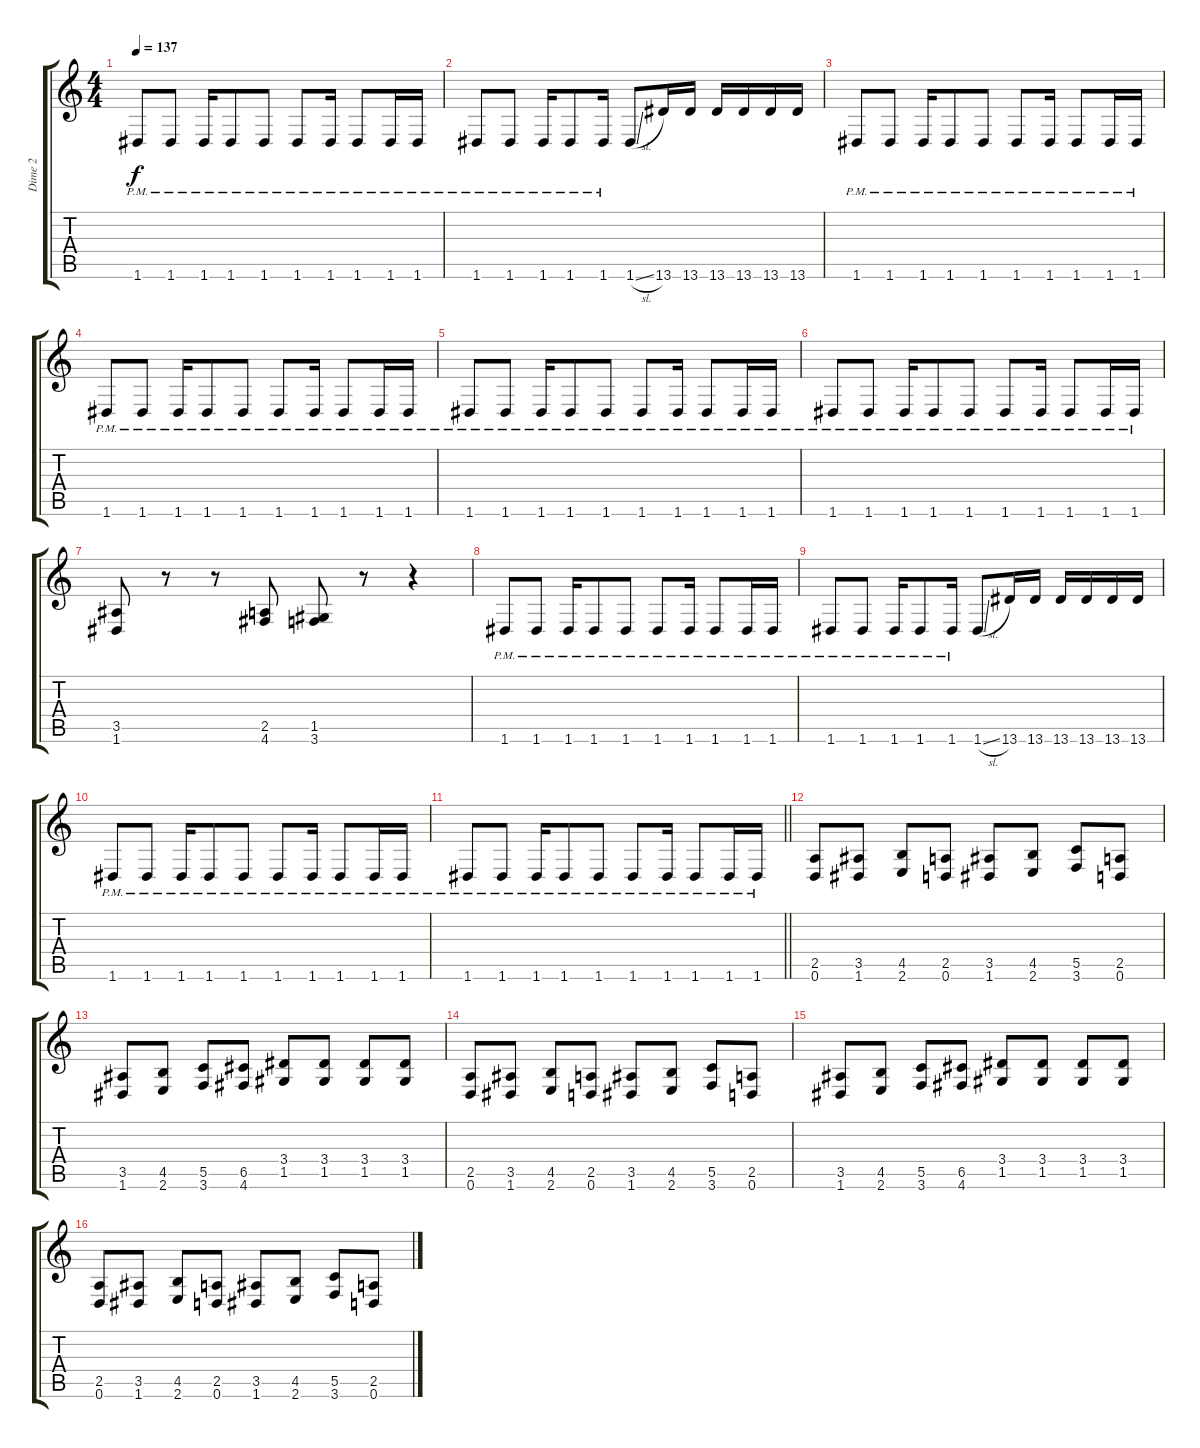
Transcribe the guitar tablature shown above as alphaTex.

\track ("Dime 2" "Dime 2") {instrument distortionguitar}
\staff {score tabs}
\tuning (D4 A3 F3 C3 G2 D2) {hide}
\ts (4 4)
\tempo 137
\clef g2
\ks c
1.6{pm}.8{dy f} 1.6{pm}.8 1.6{pm}.16 1.6{pm}.8 1.6{pm}.8 1.6{pm}.8 1.6{pm}.16 1.6{pm}.8 1.6{pm}.16 1.6{pm}.16 |
1.6{pm}.8 1.6{pm}.8 1.6{pm}.16 1.6{pm}.8 1.6{pm}.16 1.6{sl}.8 13.6.16 13.6.16 13.6.16 13.6.16 13.6.16 13.6.16 |
1.6{pm}.8 1.6{pm}.8 1.6{pm}.16 1.6{pm}.8 1.6{pm}.8 1.6{pm}.8 1.6{pm}.16 1.6{pm}.8 1.6{pm}.16 1.6{pm}.16 |
1.6{pm}.8 1.6{pm}.8 1.6{pm}.16 1.6{pm}.8 1.6{pm}.8 1.6{pm}.8 1.6{pm}.16 1.6{pm}.8 1.6{pm}.16 1.6{pm}.16 |
1.6{pm}.8 1.6{pm}.8 1.6{pm}.16 1.6{pm}.8 1.6{pm}.8 1.6{pm}.8 1.6{pm}.16 1.6{pm}.8 1.6{pm}.16 1.6{pm}.16 |
1.6{pm}.8 1.6{pm}.8 1.6{pm}.16 1.6{pm}.8 1.6{pm}.8 1.6{pm}.8 1.6{pm}.16 1.6{pm}.8 1.6{pm}.16 1.6{pm}.16 |
(3.5 1.6).8 r.8 r.8 (2.5 4.6).8 (1.5 3.6).8 r.8 r.4 |
1.6{pm}.8 1.6{pm}.8 1.6{pm}.16 1.6{pm}.8 1.6{pm}.8 1.6{pm}.8 1.6{pm}.16 1.6{pm}.8 1.6{pm}.16 1.6{pm}.16 |
1.6{pm}.8 1.6{pm}.8 1.6{pm}.16 1.6{pm}.8 1.6{pm}.16 1.6{sl}.8 13.6.16 13.6.16 13.6.16 13.6.16 13.6.16 13.6.16 |
1.6{pm}.8 1.6{pm}.8 1.6{pm}.16 1.6{pm}.8 1.6{pm}.8 1.6{pm}.8 1.6{pm}.16 1.6{pm}.8 1.6{pm}.16 1.6{pm}.16 |
\barLineRight lightlight
1.6{pm}.8 1.6{pm}.8 1.6{pm}.16 1.6{pm}.8 1.6{pm}.8 1.6{pm}.8 1.6{pm}.16 1.6{pm}.8 1.6{pm}.16 1.6{pm}.16 |
(2.5 0.6).8 (3.5 1.6).8 (4.5 2.6).8 (2.5 0.6).8 (3.5 1.6).8 (4.5 2.6).8 (5.5 3.6).8 (2.5 0.6).8 |
(3.5 1.6).8 (4.5 2.6).8 (5.5 3.6).8 (6.5 4.6).8 (3.4 1.5).8 (3.4 1.5).8 (3.4 1.5).8 (3.4 1.5).8 |
(2.5 0.6).8 (3.5 1.6).8 (4.5 2.6).8 (2.5 0.6).8 (3.5 1.6).8 (4.5 2.6).8 (5.5 3.6).8 (2.5 0.6).8 |
(3.5 1.6).8 (4.5 2.6).8 (5.5 3.6).8 (6.5 4.6).8 (3.4 1.5).8 (3.4 1.5).8 (3.4 1.5).8 (3.4 1.5).8 |
(2.5 0.6).8 (3.5 1.6).8 (4.5 2.6).8 (2.5 0.6).8 (3.5 1.6).8 (4.5 2.6).8 (5.5 3.6).8 (2.5 0.6).8
